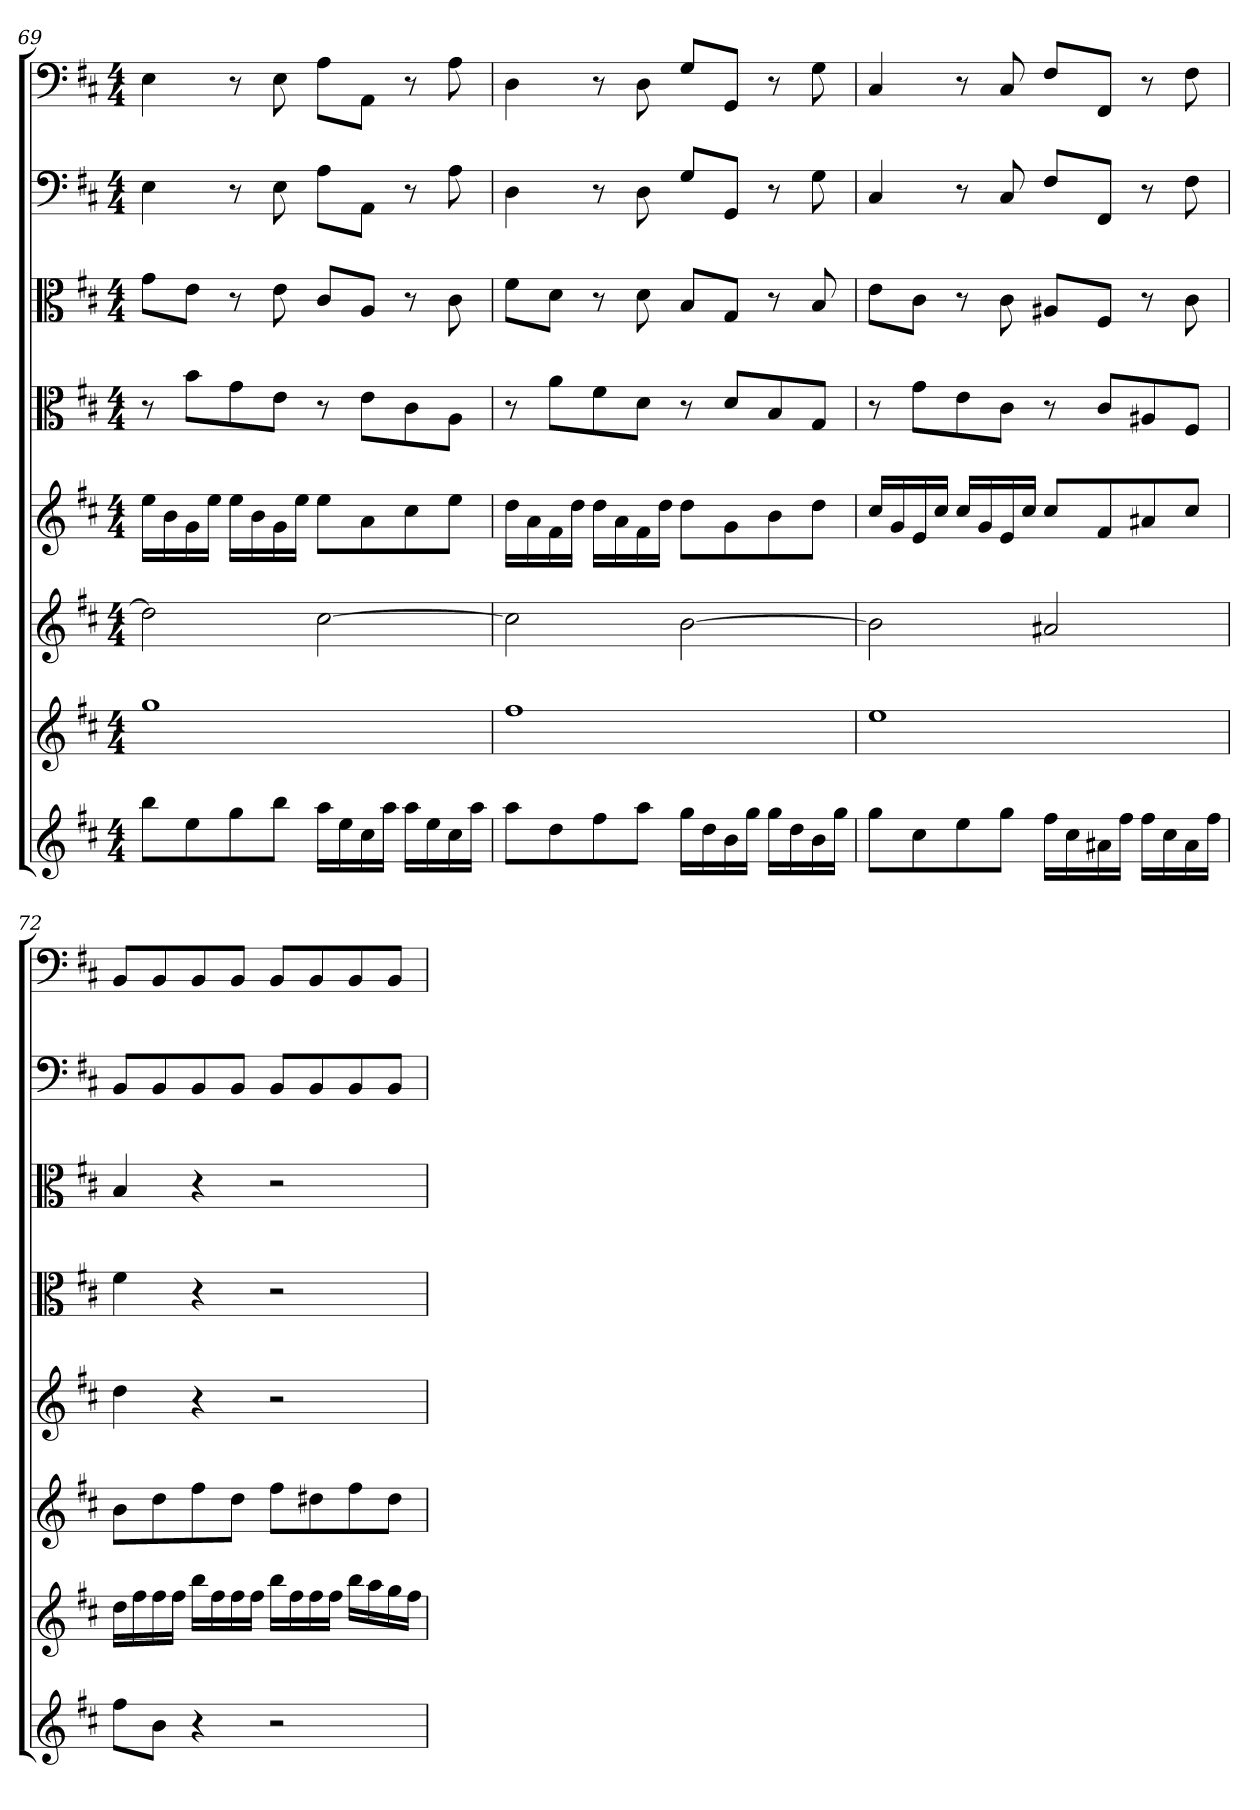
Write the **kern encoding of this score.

**kern	**kern	**kern	**kern	**kern	**kern	**kern	**kern
*part8	*part7	*part6	*part5	*part4	*part3	*part2	*part1
*staff8	*staff7	*staff6	*staff5	*staff4	*staff3	*staff2	*staff1
*clefG2	*clefG2	*clefG2	*clefG2	*clefC3	*clefC3	*clefF4	*clefF4
*k[f#c#]	*k[f#c#]	*k[f#c#]	*k[f#c#]	*k[f#c#]	*k[f#c#]	*k[f#c#]	*k[f#c#]
*b:	*b:	*b:	*b:	*b:	*b:	*b:	*b:
*M4/4	*M4/4	*M4/4	*M4/4	*M4/4	*M4/4	*M4/4	*M4/4
=69	=69	=69	=69	=69	=69	=69	=69
8bb\L	1gg\	2dd\]	16ee\LL	8r	8g\L	4E\	4E\
.	.	.	16b\	.	.	.	.
8ee\	.	.	16g\	8b\L	8e\J	.	.
.	.	.	16ee\JJ	.	.	.	.
8gg\	.	.	16ee\LL	8g\	8r	8r	8r
.	.	.	16b\	.	.	.	.
8bb\J	.	.	16g\	8e\J	8e\	8E\	8E\
.	.	.	16ee\JJ	.	.	.	.
16aa\LL	.	[2cc#\	8ee\L	8r	8c#/L	8A\L	8A\L
16ee\	.	.	.	.	.	.	.
16cc#\	.	.	8a\	8e\L	8A/J	8AA\J	8AA\J
16aa\JJ	.	.	.	.	.	.	.
16aa\LL	.	.	8cc#\	8c#\	8r	8r	8r
16ee\	.	.	.	.	.	.	.
16cc#\	.	.	8ee\J	8A\J	8c#\	8A\	8A\
16aa\JJ	.	.	.	.	.	.	.
=70	=70	=70	=70	=70	=70	=70	=70
8aa\L	1ff#\	2cc#\]	16dd\LL	8r	8f#\L	4D\	4D\
.	.	.	16a\	.	.	.	.
8dd\	.	.	16f#\	8a\L	8d\J	.	.
.	.	.	16dd\JJ	.	.	.	.
8ff#\	.	.	16dd\LL	8f#\	8r	8r	8r
.	.	.	16a\	.	.	.	.
8aa\J	.	.	16f#\	8d\J	8d\	8D\	8D\
.	.	.	16dd\JJ	.	.	.	.
16gg\LL	.	[2b\	8dd\L	8r	8B/L	8G/L	8G/L
16dd\	.	.	.	.	.	.	.
16b\	.	.	8g\	8d/L	8G/J	8GG/J	8GG/J
16gg\JJ	.	.	.	.	.	.	.
16gg\LL	.	.	8b\	8B/	8r	8r	8r
16dd\	.	.	.	.	.	.	.
16b\	.	.	8dd\J	8G/J	8B/	8G\	8G\
16gg\JJ	.	.	.	.	.	.	.
=71	=71	=71	=71	=71	=71	=71	=71
8gg\L	1ee\	2b\]	16cc#/LL	8r	8e\L	4C#/	4C#/
.	.	.	16g/	.	.	.	.
8cc#\	.	.	16e/	8g\L	8c#\J	.	.
.	.	.	16cc#/JJ	.	.	.	.
8ee\	.	.	16cc#/LL	8e\	8r	8r	8r
.	.	.	16g/	.	.	.	.
8gg\J	.	.	16e/	8c#\J	8c#\	8C#/	8C#/
.	.	.	16cc#/JJ	.	.	.	.
16ff#\LL	.	2a#X/	8cc#/L	8r	8A#X/L	8F#/L	8F#/L
16cc#\	.	.	.	.	.	.	.
16a#X\	.	.	8f#/	8c#/L	8F#/J	8FF#/J	8FF#/J
16ff#\JJ	.	.	.	.	.	.	.
16ff#\LL	.	.	8a#X/	8A#X/	8r	8r	8r
16cc#\	.	.	.	.	.	.	.
16a#\	.	.	8cc#/J	8F#/J	8c#\	8F#\	8F#\
16ff#\JJ	.	.	.	.	.	.	.
=72	=72	=72	=72	=72	=72	=72	=72
8ff#\L	16dd\LL	8b\L	4dd\	4f#\	4B/	8BB/L	8BB/L
.	16ff#\	.	.	.	.	.	.
8b\J	16ff#\	8dd\	.	.	.	8BB/	8BB/
.	16ff#\JJ	.	.	.	.	.	.
4r	16bb\LL	8ff#\	4r	4r	4r	8BB/	8BB/
.	16ff#\	.	.	.	.	.	.
.	16ff#\	8dd\J	.	.	.	8BB/J	8BB/J
.	16ff#\JJ	.	.	.	.	.	.
2r	16bb\LL	8ff#\L	2r	2r	2r	8BB/L	8BB/L
.	16ff#\	.	.	.	.	.	.
.	16ff#\	8dd#X\	.	.	.	8BB/	8BB/
.	16ff#\JJ	.	.	.	.	.	.
.	16bb\LL	8ff#\	.	.	.	8BB/	8BB/
.	16aa\	.	.	.	.	.	.
.	16gg\	8dd#\J	.	.	.	8BB/J	8BB/J
.	16ff#\JJ	.	.	.	.	.	.
=	=	=	=	=	=	=	=
*-	*-	*-	*-	*-	*-	*-	*-
